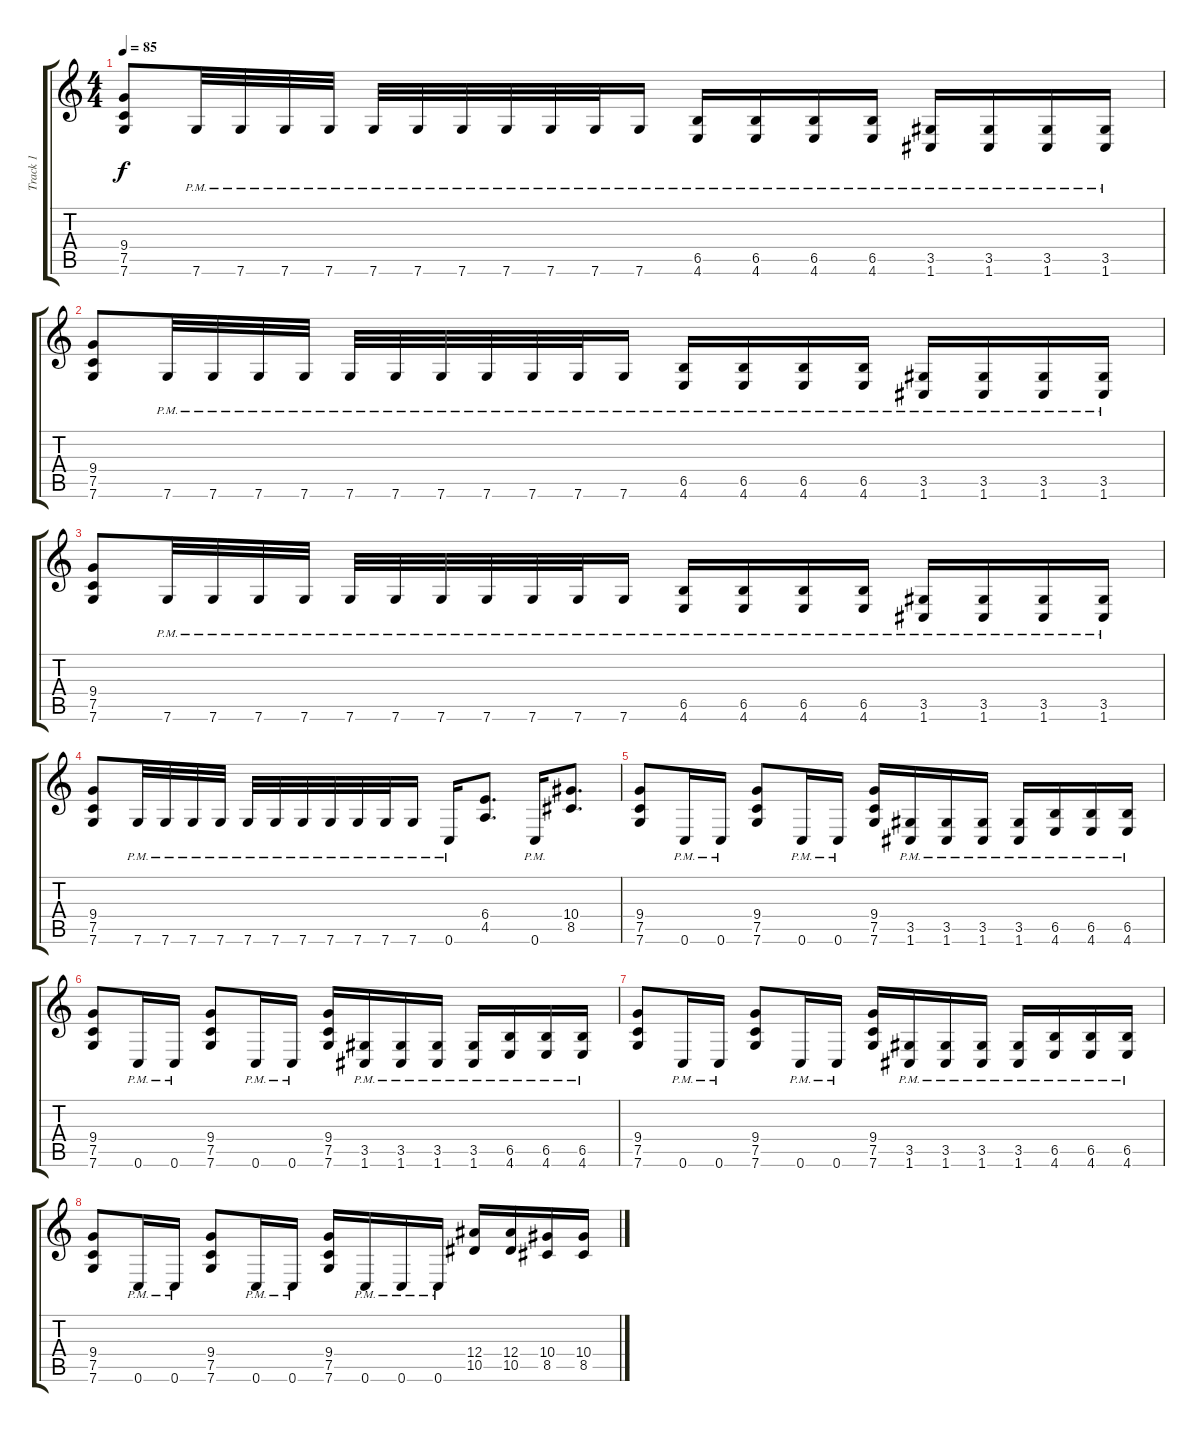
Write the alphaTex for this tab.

\track ("Track 1" "Track 1") {instrument distortionguitar}
\staff {score tabs}
\tuning (C4 G3 Eb3 Bb2 F2 C2) {hide}
\ts (4 4)
\tempo 85
\clef g2
\ks c
(9.4 7.5 7.6).8{dy f} 7.6{pm}.32 7.6{pm}.32 7.6{pm}.32 7.6{pm}.32 7.6{pm}.32 7.6{pm}.32 7.6{pm}.32 7.6{pm}.32 7.6{pm}.32 7.6{pm}.32 7.6{pm}.16 (6.5{pm} 4.6{pm}).16 (6.5{pm} 4.6{pm}).16 (6.5{pm} 4.6{pm}).16 (6.5{pm} 4.6{pm}).16 (3.5{pm} 1.6{pm}).16 (3.5{pm} 1.6{pm}).16 (3.5{pm} 1.6{pm}).16 (3.5{pm} 1.6{pm}).16 |
(9.4 7.5 7.6).8 7.6{pm}.32 7.6{pm}.32 7.6{pm}.32 7.6{pm}.32 7.6{pm}.32 7.6{pm}.32 7.6{pm}.32 7.6{pm}.32 7.6{pm}.32 7.6{pm}.32 7.6{pm}.16 (6.5{pm} 4.6{pm}).16 (6.5{pm} 4.6{pm}).16 (6.5{pm} 4.6{pm}).16 (6.5{pm} 4.6{pm}).16 (3.5{pm} 1.6{pm}).16 (3.5{pm} 1.6{pm}).16 (3.5{pm} 1.6{pm}).16 (3.5{pm} 1.6{pm}).16 |
(9.4 7.5 7.6).8 7.6{pm}.32 7.6{pm}.32 7.6{pm}.32 7.6{pm}.32 7.6{pm}.32 7.6{pm}.32 7.6{pm}.32 7.6{pm}.32 7.6{pm}.32 7.6{pm}.32 7.6{pm}.16 (6.5{pm} 4.6{pm}).16 (6.5{pm} 4.6{pm}).16 (6.5{pm} 4.6{pm}).16 (6.5{pm} 4.6{pm}).16 (3.5{pm} 1.6{pm}).16 (3.5{pm} 1.6{pm}).16 (3.5{pm} 1.6{pm}).16 (3.5{pm} 1.6{pm}).16 |
(9.4 7.5 7.6).8 7.6{pm}.32 7.6{pm}.32 7.6{pm}.32 7.6{pm}.32 7.6{pm}.32 7.6{pm}.32 7.6{pm}.32 7.6{pm}.32 7.6{pm}.32 7.6{pm}.32 7.6{pm}.16 0.6{pm}.16 (6.4 4.5).8{d} 0.6{pm}.16 (10.4 8.5).8{d} |
(9.4 7.5 7.6).8 0.6{pm}.16 0.6{pm}.16 (9.4 7.5 7.6).8 0.6{pm}.16 0.6{pm}.16 (9.4 7.5 7.6).16 (3.5{pm} 1.6{pm}).16 (3.5{pm} 1.6{pm}).16 (3.5{pm} 1.6{pm}).16 (3.5{pm} 1.6{pm}).16 (6.5{pm} 4.6{pm}).16 (6.5{pm} 4.6{pm}).16 (6.5{pm} 4.6{pm}).16 |
(9.4 7.5 7.6).8 0.6{pm}.16 0.6{pm}.16 (9.4 7.5 7.6).8 0.6{pm}.16 0.6{pm}.16 (9.4 7.5 7.6).16 (3.5{pm} 1.6{pm}).16 (3.5{pm} 1.6{pm}).16 (3.5{pm} 1.6{pm}).16 (3.5{pm} 1.6{pm}).16 (6.5{pm} 4.6{pm}).16 (6.5{pm} 4.6{pm}).16 (6.5{pm} 4.6{pm}).16 |
(9.4 7.5 7.6).8 0.6{pm}.16 0.6{pm}.16 (9.4 7.5 7.6).8 0.6{pm}.16 0.6{pm}.16 (9.4 7.5 7.6).16 (3.5{pm} 1.6{pm}).16 (3.5{pm} 1.6{pm}).16 (3.5{pm} 1.6{pm}).16 (3.5{pm} 1.6{pm}).16 (6.5{pm} 4.6{pm}).16 (6.5{pm} 4.6{pm}).16 (6.5{pm} 4.6{pm}).16 |
(9.4 7.5 7.6).8 0.6{pm}.16 0.6{pm}.16 (9.4 7.5 7.6).8 0.6{pm}.16 0.6{pm}.16 (9.4 7.5 7.6).16 0.6{pm}.16 0.6{pm}.16 0.6{pm}.16 (12.4 10.5).16 (12.4 10.5).16 (10.4 8.5).16 (10.4 8.5).16
